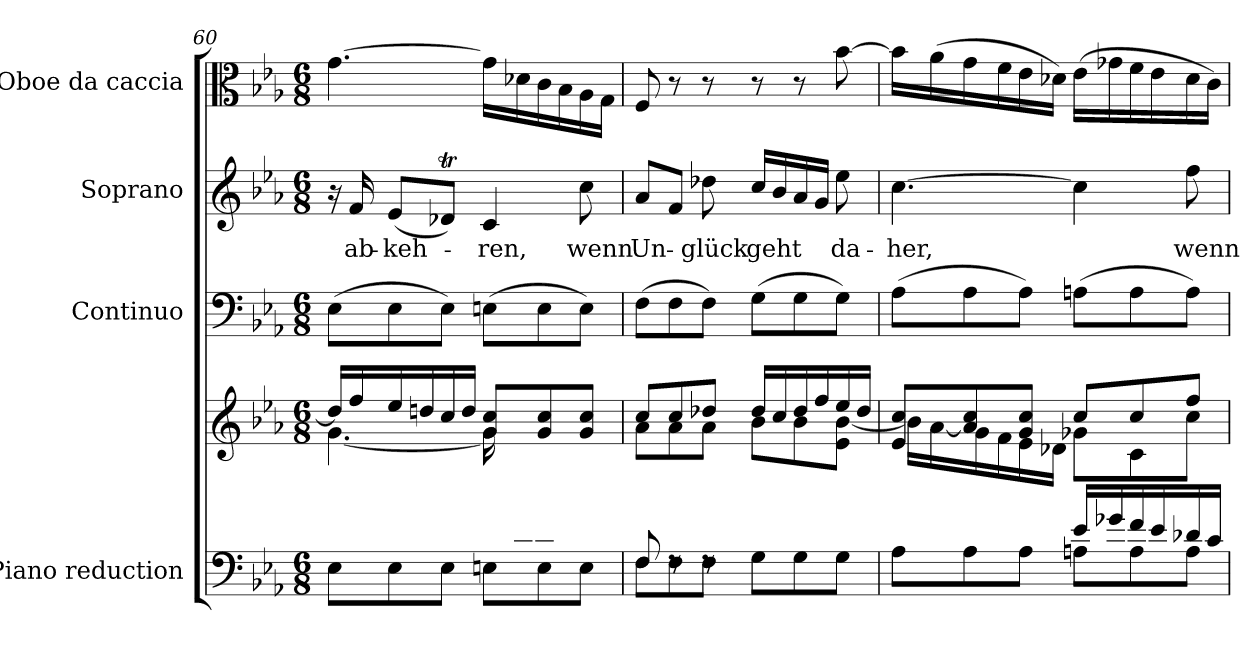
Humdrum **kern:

**kern	**kern	**kern	**kern	**text	**kern
*part4	*part4	*part3	*part2	*part2	*part1
*staff5	*staff4	*staff3	*staff2	*staff2	*staff1
*I"Piano reduction	*	*I"Continuo	*I"Soprano	*	*I"Oboe da caccia
*I'Pno	*	*	*	*	*I'Ob
*clefF4	*clefG2	*clefF4	*clefG2	*	*clefC3
*k[b-e-a-]	*k[b-e-a-]	*k[b-e-a-]	*k[b-e-a-]	*	*k[b-e-a-]
*M6/8	*M6/8	*M6/8	*M6/8	*	*M6/8
=60	=60	=60	=60	=60	=60
*^	*^	*	*	*	*
4..ryy	8E-\L	16dd-/LL]	[4.g\	(>8E-\L	16r	.	[4.g\
!	!	!	!	!	!	!LO:LY:b	!
.	.	16ff/	.	.	16f/	ab-	.
!	!	!	!	!	!	!LO:LY:b	!
.	8E-\	16ee-/	.	8E-\	(<8e-/L	-keh-	.
.	.	16ddn/	.	.	.	.	.
.	8E-\J	16cc/	.	8E-\J)	8d-XT/J)	.	.
.	.	16dd/JJ	.	.	.	.	.
!	!	!	!	!	!	!LO:LY:b	!
.	8En\L	8g/ 8cc/L	16g\LL]	(>8En\L	4c/	-ren,	16g\LL]
16d-X/	.	.	4ryy	.	.	.	16d-X\
16c/	8E\	8g/ 8cc/	.	8E\	.	.	16c\
16B-/	.	.	.	.	.	.	16B-\
!	!	!	!	!	!	!LO:LY:b	!
16A-/	8E\J	8g/ 8cc/J	.	8E\J)	8cc\	wenn	16A-\
16G/JJ	.	.	16ryy	.	.	.	16G\JJ
!!LO:LB:g=z
=61	=61	=61	=61	=61	=61	=61	=61
!	!	!	!	!	!	!LO:LY:b	!
8F/	8F\L	8cc/L	8a-\L	(>8F\L	8a-/L	Un-	8F/
8rF	8F\	8cc/	8a-\	8F\	8f/J	.	8r
!	!	!	!	!	!	!LO:LY:b	!
8rF	8F\J	8dd-X/J	8a-\J	8F\J)	8dd-X\	-glück	8r
!	!	!	!	!	!	!LO:LY:b	!
4.ryy	8G\L	16dd-/LL	8b-\L	(>8G\L	16cc/LL	geht	8r
.	.	16cc/	.	.	16b-/	.	.
.	8G\	16dd-/	8b-\	8G\	16a-/	.	8r
.	.	16ff/	.	.	16g/JJ	.	.
!	!	!	!	!	!	!LO:LY:b	!
.	8G\J	16ee-/	8e-\ [8b-\J	8G\J)	8ee-\	da-	[8b-\
.	.	16dd-/JJ	.	.	.	.	.
=62	=62	=62	=62	=62	=62	=62	=62
!	!	!	!	!	!	!LO:LY:b	!
4.ryy	8A-\L	8e-/ 8cc/L	16b-\LL]	(>8A-\L	[4.cc\	-her,	16b-\LL]
.	.	.	[16a-\	.	.	.	(>16a-\
.	8A-\	8a-/] 8cc/	16g\	8A-\	.	.	16g\
.	.	.	16f\	.	.	.	16f\
.	8A-\J	8g/ 8cc/J	16e-\	8A-\J)	.	.	16e-\
.	.	.	16d-X\JJ	.	.	.	16d-X\JJ)
16e-/LL	8An\L	8cc/L	8g-X\L	(>8An\L	4cc\]	.	(>16e-\LL
16g-X/	.	.	.	.	.	.	16g-X\
16f/	8A\	8cc/	8c\	8A\	.	.	16f\
16e-/	.	.	.	.	.	.	16e-\
!	!	!	!	!	!	!LO:LY:b	!
16d-X/	8A\J	8ff/J	8cc\J	8A\J)	8ff\	wenn	16d-\
16c/JJ	.	.	.	.	.	.	16c\JJ)
*v	*v	*	*	*	*	*	*
*	*v	*v	*	*	*	*
=	=	=	=	=	=
*-	*-	*-	*-	*-	*-
